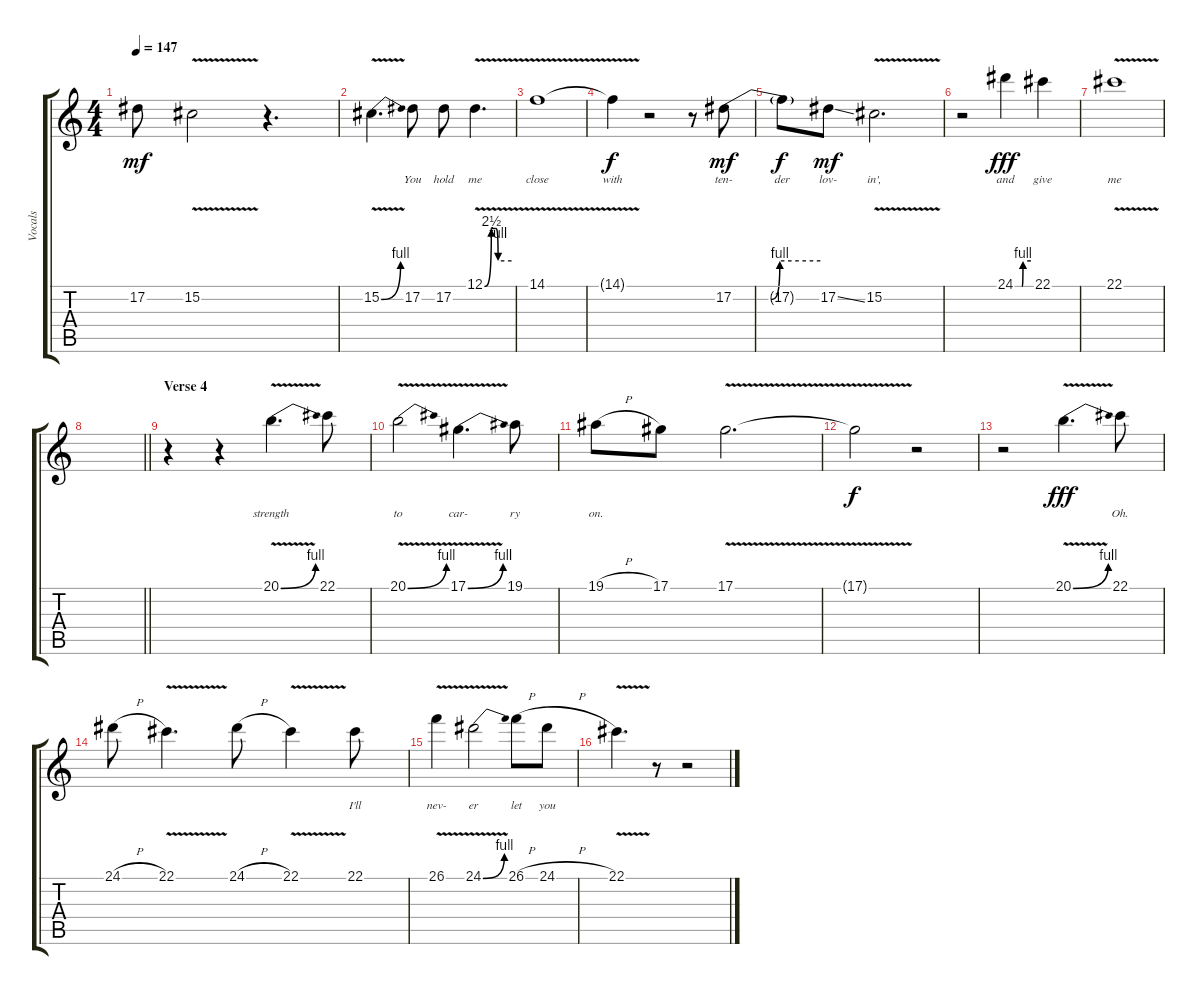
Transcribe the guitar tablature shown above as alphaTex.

\track ("Vocals" "Vocals") {instrument clarinet}
\staff {score tabs}
\tuning (Eb4 Bb3 Gb3 Db3 Ab2 Eb2) {hide}
\ts (4 4)
\tempo 147
\clef g2
\ks c
17.2.8{lyrics (0 "") lyrics (1 "") lyrics (2 "") lyrics (3 "") lyrics (4 "") dy mf} 15.2{v}.2{lyrics (0 "") lyrics (1 "") lyrics (2 "") lyrics (3 "") lyrics (4 "")} r.4{d} |
15.2{be (bend 0 0 60 4) v}.4{d lyrics (0 "") lyrics (1 "") lyrics (2 "") lyrics (3 "") lyrics (4 "")} 17.2.8{lyrics (0 "You") lyrics (1 "") lyrics (2 "") lyrics (3 "") lyrics (4 "")} 17.2.8{lyrics (0 "hold") lyrics (1 "") lyrics (2 "") lyrics (3 "") lyrics (4 "")} 12.1{be (custom 0 0 15 10 25 10 30 4 60 4) v}.4{d lyrics (0 "me") lyrics (1 "") lyrics (2 "") lyrics (3 "") lyrics (4 "")} |
14.1{v}.1{lyrics (0 "close") lyrics (1 "") lyrics (2 "") lyrics (3 "") lyrics (4 "")} |
14.1{t}.4{lyrics (0 "with") lyrics (1 "") lyrics (2 "") lyrics (3 "") lyrics (4 "") dy f} r.2 r.8 17.2{be (custom 0 0 26 0 32 4 60 4)}.8{lyrics (0 "ten-") lyrics (1 "") lyrics (2 "") lyrics (3 "") lyrics (4 "") dy mf} |
17.2{t}.8{lyrics (0 "der") lyrics (1 "") lyrics (2 "") lyrics (3 "") lyrics (4 "") dy f} 17.2{ss}.8{lyrics (0 "lov-") lyrics (1 "") lyrics (2 "") lyrics (3 "") lyrics (4 "") dy mf} 15.2{v}.2{d lyrics (0 "in',") lyrics (1 "") lyrics (2 "") lyrics (3 "") lyrics (4 "")} |
r.2 24.1{be (custom 0 0 26 0 30 4 60 4)}.4{lyrics (0 "and") lyrics (1 "") lyrics (2 "") lyrics (3 "") lyrics (4 "") dy fff} 22.1.4{lyrics (0 "give") lyrics (1 "") lyrics (2 "") lyrics (3 "") lyrics (4 "")} |
22.1{v}.1{lyrics (0 "me") lyrics (1 "") lyrics (2 "") lyrics (3 "") lyrics (4 "")} |
\barLineRight lightlight
|
\section ("" "Verse 4")
r.4 r.4 20.1{be (bend 0 0 60 4) v}.4{d lyrics (0 "strength") lyrics (1 "") lyrics (2 "") lyrics (3 "") lyrics (4 "")} 22.1.8{lyrics (0 "") lyrics (1 "") lyrics (2 "") lyrics (3 "") lyrics (4 "")} |
20.1{be (bend 0 0 60 4) v}.2{lyrics (0 "to") lyrics (1 "") lyrics (2 "") lyrics (3 "") lyrics (4 "")} 17.1{be (bend 0 0 60 4) v}.4{d lyrics (0 "car-") lyrics (1 "") lyrics (2 "") lyrics (3 "") lyrics (4 "")} 19.1.8{lyrics (0 "ry") lyrics (1 "") lyrics (2 "") lyrics (3 "") lyrics (4 "")} |
19.1{h}.8{lyrics (0 "on.") lyrics (1 "") lyrics (2 "") lyrics (3 "") lyrics (4 "")} 17.1.8{lyrics (0 "") lyrics (1 "") lyrics (2 "") lyrics (3 "") lyrics (4 "")} 17.1{v}.2{d lyrics (0 "") lyrics (1 "") lyrics (2 "") lyrics (3 "") lyrics (4 "")} |
17.1{t}.2{lyrics (0 "") lyrics (1 "") lyrics (2 "") lyrics (3 "") lyrics (4 "") dy f} r.2 |
r.2 20.1{be (bend 0 0 60 4) v}.4{d lyrics (0 "") lyrics (1 "") lyrics (2 "") lyrics (3 "") lyrics (4 "") dy fff} 22.1.8{lyrics (0 "Oh.") lyrics (1 "") lyrics (2 "") lyrics (3 "") lyrics (4 "")} |
24.1{h}.8{lyrics (0 "") lyrics (1 "") lyrics (2 "") lyrics (3 "") lyrics (4 "")} 22.1{v}.4{d lyrics (0 "") lyrics (1 "") lyrics (2 "") lyrics (3 "") lyrics (4 "")} 24.1{h}.8{lyrics (0 "") lyrics (1 "") lyrics (2 "") lyrics (3 "") lyrics (4 "")} 22.1{v}.4{lyrics (0 "") lyrics (1 "") lyrics (2 "") lyrics (3 "") lyrics (4 "")} 22.1.8{lyrics (0 "I'll") lyrics (1 "") lyrics (2 "") lyrics (3 "") lyrics (4 "")} |
26.1{v}.4{lyrics (0 "nev-") lyrics (1 "") lyrics (2 "") lyrics (3 "") lyrics (4 "")} 24.1{be (bend 0 0 60 4) v}.2{lyrics (0 "er") lyrics (1 "") lyrics (2 "") lyrics (3 "") lyrics (4 "")} 26.1{h}.8{lyrics (0 "let") lyrics (1 "") lyrics (2 "") lyrics (3 "") lyrics (4 "")} 24.1{h}.8{lyrics (0 "you") lyrics (1 "") lyrics (2 "") lyrics (3 "") lyrics (4 "")} |
22.1{v}.4{d lyrics (0 "") lyrics (1 "") lyrics (2 "") lyrics (3 "") lyrics (4 "")} r.8 r.2
